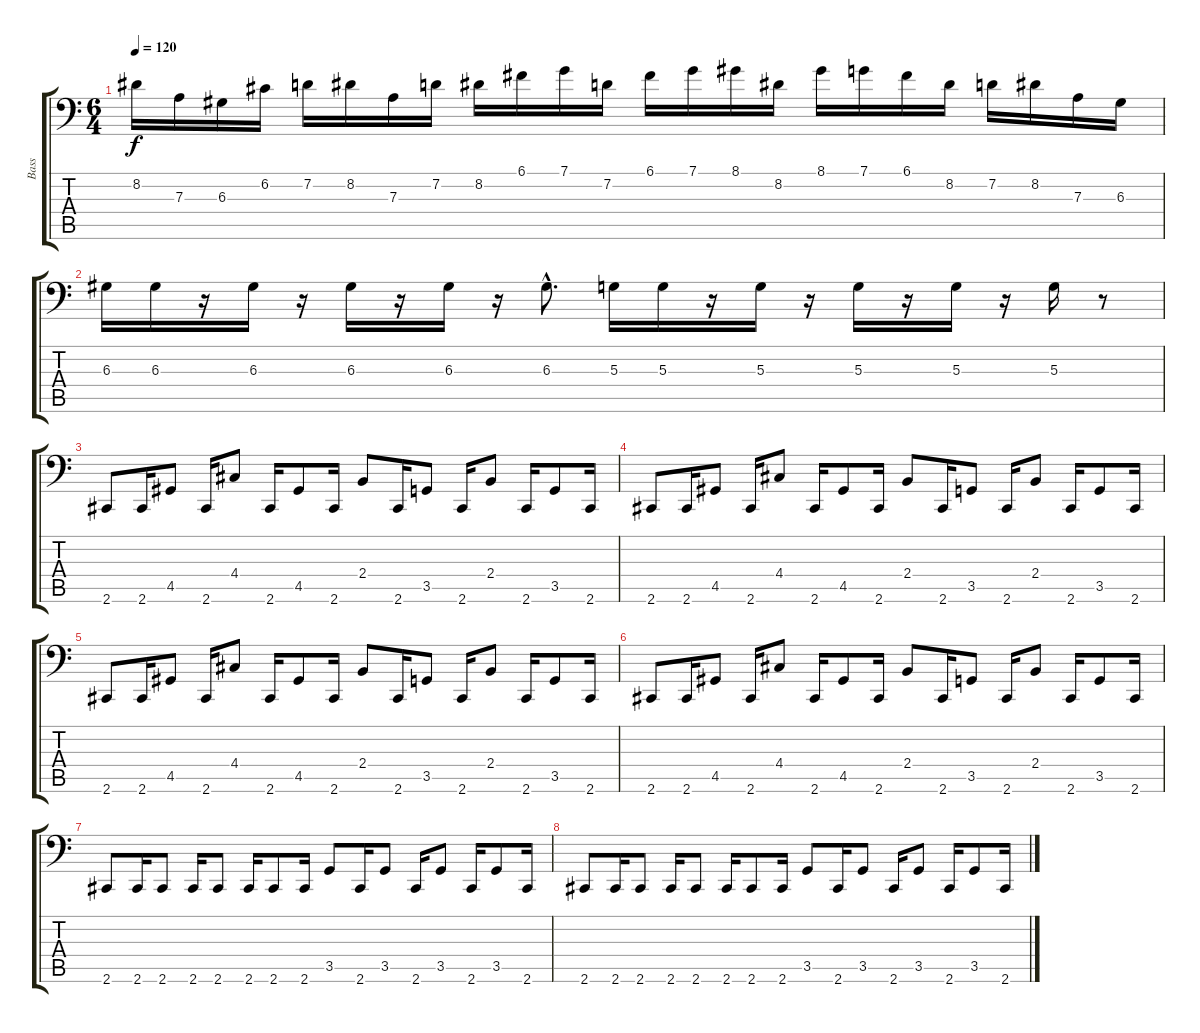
\track ("Bass" "Bass") {instrument electricbassfinger}
\staff {score tabs}
\tuning (C3 G2 D2 A1 E1 B0) {hide}
\ts (6 4)
\tempo 120
\clef f4
\ks c
8.2.16{dy f} 7.3.16 6.3.16 6.2.16 7.2.16 8.2.16 7.3.16 7.2.16 8.2.16 6.1.16 7.1.16 7.2.16 6.1.16 7.1.16 8.1.16 8.2.16 8.1.16 7.1.16 6.1.16 8.2.16 7.2.16 8.2.16 7.3.16 6.3.16 |
6.3.16 6.3.16 r.16 6.3.16 r.16 6.3.16 r.16 6.3.16 r.16 6.3{hac}.8{d} 5.3.16 5.3.16 r.16 5.3.16 r.16 5.3.16 r.16 5.3.16 r.16 5.3.16 r.8 |
2.6.8 2.6.16 4.5.8 2.6.16 4.4.8 2.6.16 4.5.8 2.6.16 2.4.8 2.6.16 3.5.8 2.6.16 2.4.8 2.6.16 3.5.8 2.6.16 |
2.6.8 2.6.16 4.5.8 2.6.16 4.4.8 2.6.16 4.5.8 2.6.16 2.4.8 2.6.16 3.5.8 2.6.16 2.4.8 2.6.16 3.5.8 2.6.16 |
2.6.8 2.6.16 4.5.8 2.6.16 4.4.8 2.6.16 4.5.8 2.6.16 2.4.8 2.6.16 3.5.8 2.6.16 2.4.8 2.6.16 3.5.8 2.6.16 |
2.6.8 2.6.16 4.5.8 2.6.16 4.4.8 2.6.16 4.5.8 2.6.16 2.4.8 2.6.16 3.5.8 2.6.16 2.4.8 2.6.16 3.5.8 2.6.16 |
2.6.8 2.6.16 2.6.8 2.6.16 2.6.8 2.6.16 2.6.8 2.6.16 3.5.8 2.6.16 3.5.8 2.6.16 3.5.8 2.6.16 3.5.8 2.6.16 |
2.6.8 2.6.16 2.6.8 2.6.16 2.6.8 2.6.16 2.6.8 2.6.16 3.5.8 2.6.16 3.5.8 2.6.16 3.5.8 2.6.16 3.5.8 2.6.16
